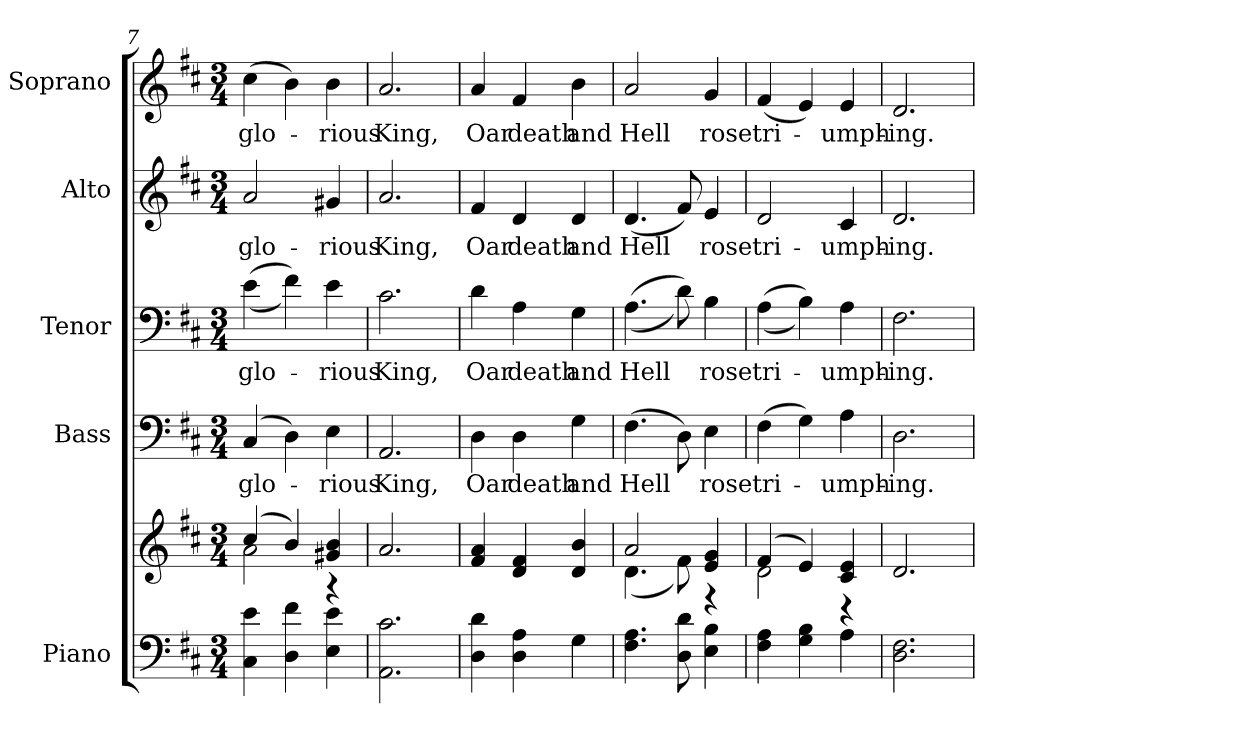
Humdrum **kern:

**kern	**kern	**kern	**text	**kern	**text	**kern	**text	**kern	**text
*part5	*part5	*part4	*part4	*part3	*part3	*part2	*part2	*part1	*part1
*staff6	*staff5	*staff4	*staff4	*staff3	*staff3	*staff2	*staff2	*staff1	*staff1
*I"Piano	*	*I"Bass	*	*I"Tenor	*	*I"Alto	*	*I"Soprano	*
*I'Pno.	*	*I'B.	*	*I'T.	*	*I'A.	*	*I'S.	*
!!LO:PB:g=z
*clefF4	*clefG2	*clefF4	*	*clefF4	*	*clefG2	*	*clefG2	*
*k[f#c#]	*k[f#c#]	*k[f#c#]	*	*k[f#c#]	*	*k[f#c#]	*	*k[f#c#]	*
*D:	*D:	*D:	*	*D:	*	*D:	*	*D:	*
*M3/4	*M3/4	*M3/4	*	*M3/4	*	*M3/4	*	*M3/4	*
=7	=7	=7	=7	=7	=7	=7	=7	=7	=7
*	*^	*	*	*	*	*	*	*	*
!	!	!	!	!LO:LY:b:color=#000000	!	!	!	!	!	!
!	!	!	!	!	!	!LO:LY:b:color=#000000	!	!	!	!
!	!	!	!	!	!	!	!	!LO:LY:b:color=#000000	!	!
!	!	!	!	!	!	!	!	!	!	!LO:LY:b:color=#000000
4C#i\ 4ei	(4cc#i/	2ai\	(4C#i/	glo-	((4ei\	glo-	2ai/	glo-	(4cc#i\	glo-
4Di\ 4f#i	4bi/)	.	4Di\)	.	4f#i\))	.	.	.	4bi\)	.
!	!	!	!	!LO:LY:b:color=#000000	!	!	!	!	!	!
!	!	!	!	!	!	!LO:LY:b:color=#000000	!	!	!	!
!	!	!	!	!	!	!	!	!LO:LY:b:color=#000000	!	!
!	!	!	!	!	!	!	!	!	!	!LO:LY:b:color=#000000
4Ei\ 4ei	4g#Xi/ 4bi	4r	4Ei\	-rious	4ei\	-rious	4g#Xi/	-rious	4bi\	-rious
*	*v	*v	*	*	*	*	*	*	*	*
=8	=8	=8	=8	=8	=8	=8	=8	=8	=8
*	*^	*	*	*	*	*	*	*	*
!	!	!	!	!LO:LY:b:color=#000000	!	!	!	!	!	!
*	*v	*v	*	*	*	*	*	*	*	*
*	*^	*	*	*	*	*	*	*	*
!	!	!	!	!	!	!LO:LY:b:color=#000000	!	!	!	!
*	*v	*v	*	*	*	*	*	*	*	*
*	*^	*	*	*	*	*	*	*	*
!	!	!	!	!	!	!	!	!LO:LY:b:color=#000000	!	!
*	*v	*v	*	*	*	*	*	*	*	*
*	*^	*	*	*	*	*	*	*	*
!	!	!	!	!	!	!	!	!	!	!LO:LY:b:color=#000000
*	*v	*v	*	*	*	*	*	*	*	*
2.AAi\ 2.c#i	2.ai/	2.AAi/	King,	2.c#i\	King,	2.ai/	King,	2.ai/	King,
=9	=9	=9	=9	=9	=9	=9	=9	=9	=9
!	!	!	!LO:LY:b:color=#000000	!	!	!	!	!	!
!	!	!	!	!	!LO:LY:b:color=#000000	!	!	!	!
!	!	!	!	!	!	!	!LO:LY:b:color=#000000	!	!
!	!	!	!	!	!	!	!	!	!LO:LY:b:color=#000000
4Di\ 4di	4f#i/ 4ai	4Di\	Oar	4di\	Oar	4f#i/	Oar	4ai/	Oar
!	!	!	!LO:LY:b:color=#000000	!	!	!	!	!	!
!	!	!	!	!	!LO:LY:b:color=#000000	!	!	!	!
!	!	!	!	!	!	!	!LO:LY:b:color=#000000	!	!
!	!	!	!	!	!	!	!	!	!LO:LY:b:color=#000000
4Di\ 4Ai	4di/ 4f#i	4Di\	death	4Ai\	death	4di/	death	4f#i/	death
!	!	!	!LO:LY:b:color=#000000	!	!	!	!	!	!
!	!	!	!	!	!LO:LY:b:color=#000000	!	!	!	!
!	!	!	!	!	!	!	!LO:LY:b:color=#000000	!	!
!	!	!	!	!	!	!	!	!	!LO:LY:b:color=#000000
4Gi\	4di/ 4bi	4Gi\	and	4Gi\	and	4di/	and	4bi\	and
!!LO:PB:g=z
=10	=10	=10	=10	=10	=10	=10	=10	=10	=10
*	*^	*	*	*	*	*	*	*	*
!	!	!	!	!LO:LY:b:color=#000000	!	!	!	!	!	!
!	!	!	!	!	!	!LO:LY:b:color=#000000	!	!	!	!
!	!	!	!	!	!	!	!	!LO:LY:b:color=#000000	!	!
!	!	!	!	!	!	!	!	!	!	!LO:LY:b:color=#000000
4.F#i\ 4.Ai	2ai/	(4.di\	(4.F#i\	Hell	((4.Ai\	Hell	(4.di/	Hell	2ai/	Hell
8Di\ 8di	.	8f#i\)	8Di\)	.	8di\))	.	8f#i/)	.	.	.
!	!	!	!	!LO:LY:b:color=#000000	!	!	!	!	!	!
!	!	!	!	!	!	!LO:LY:b:color=#000000	!	!	!	!
!	!	!	!	!	!	!	!	!LO:LY:b:color=#000000	!	!
!	!	!	!	!	!	!	!	!	!	!LO:LY:b:color=#000000
4Ei\ 4Bi	4ei/ 4gi	4r	4Ei\	rose	4Bi\	rose	4ei/	rose	4gi/	rose
=11	=11	=11	=11	=11	=11	=11	=11	=11	=11	=11
!	!	!	!	!LO:LY:b:color=#000000	!	!	!	!	!	!
!	!	!	!	!	!	!LO:LY:b:color=#000000	!	!	!	!
!	!	!	!	!	!	!	!	!LO:LY:b:color=#000000	!	!
!	!	!	!	!	!	!	!	!	!	!LO:LY:b:color=#000000
4F#i\ 4Ai	(4f#i/	2di\	(4F#i\	tri-	((4Ai\	tri-	2di/	tri-	(4f#i/	tri-
4Gi\ 4Bi	4ei/)	.	4Gi\)	.	4Bi\))	.	.	.	4ei/)	.
!	!	!	!	!LO:LY:b:color=#000000	!	!	!	!	!	!
!	!	!	!	!	!	!LO:LY:b:color=#000000	!	!	!	!
!	!	!	!	!	!	!	!	!LO:LY:b:color=#000000	!	!
!	!	!	!	!	!	!	!	!	!	!LO:LY:b:color=#000000
4Ai\	4c#i/ 4ei	4r	4Ai\	-umph-	4Ai\	-umph-	4c#i/	-umph-	4ei/	-umph-
*	*v	*v	*	*	*	*	*	*	*	*
=12	=12	=12	=12	=12	=12	=12	=12	=12	=12
*	*^	*	*	*	*	*	*	*	*
!	!	!	!	!LO:LY:b:color=#000000	!	!	!	!	!	!
*	*v	*v	*	*	*	*	*	*	*	*
*	*^	*	*	*	*	*	*	*	*
!	!	!	!	!	!	!LO:LY:b:color=#000000	!	!	!	!
*	*v	*v	*	*	*	*	*	*	*	*
*	*^	*	*	*	*	*	*	*	*
!	!	!	!	!	!	!	!	!LO:LY:b:color=#000000	!	!
*	*v	*v	*	*	*	*	*	*	*	*
*	*^	*	*	*	*	*	*	*	*
!	!	!	!	!	!	!	!	!	!	!LO:LY:b:color=#000000
*	*v	*v	*	*	*	*	*	*	*	*
2.Di\ 2.F#i	2.di/	2.Di\	-ing.	2.F#i\	-ing.	2.di/	-ing.	2.di/	-ing.
=	=	=	=	=	=	=	=	=	=
*-	*-	*-	*-	*-	*-	*-	*-	*-	*-
